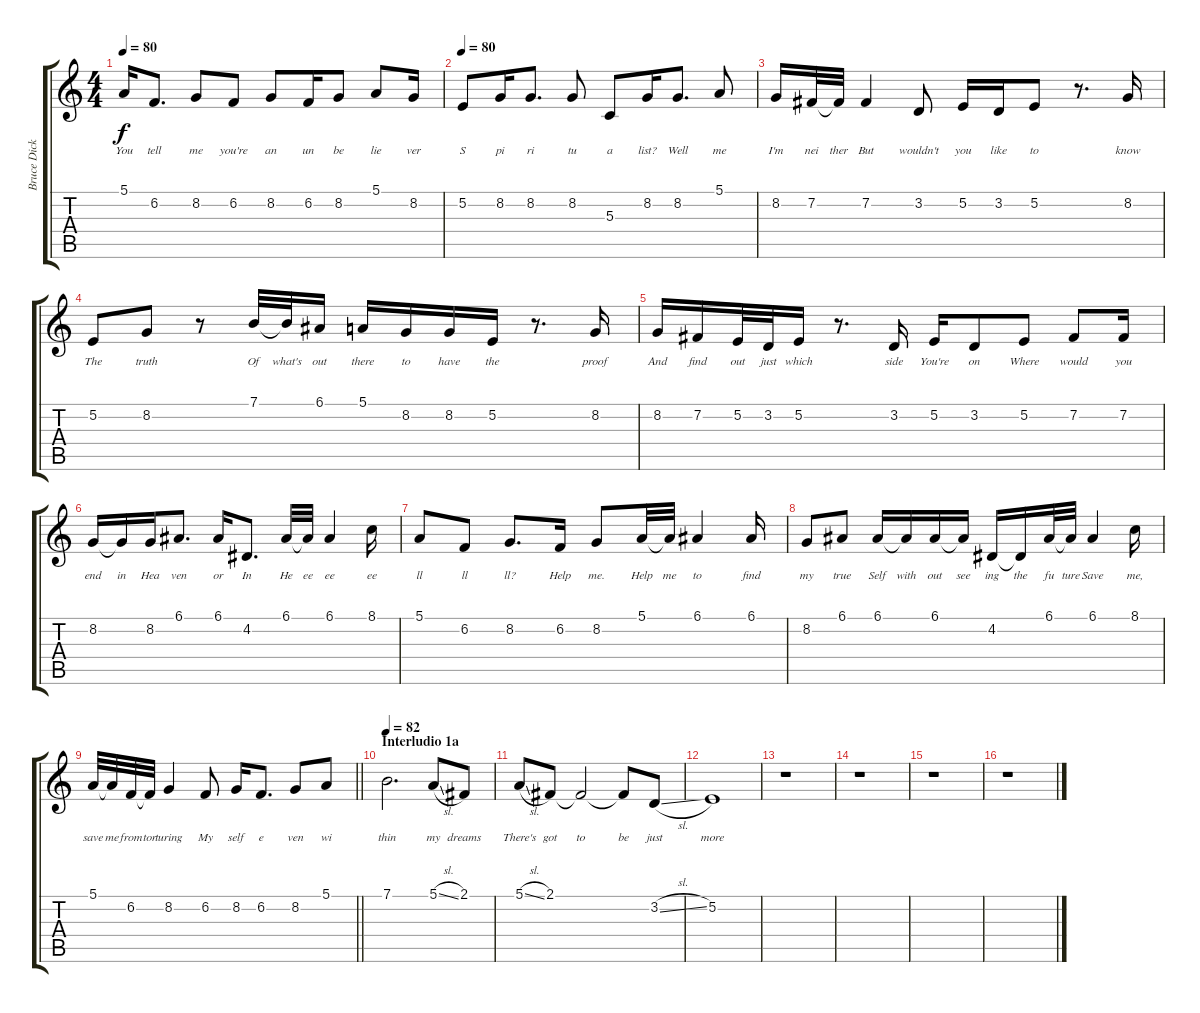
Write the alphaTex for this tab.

\track ("Bruce Dickinson" "Bruce Dick") {instrument lead2sawtooth}
\staff {score tabs}
\tuning (E4 B3 G3 D3 A2 E2) {hide}
\ts (4 4)
\tempo 80
\clef g2
\ks c
5.1.16{lyrics (0 "You") lyrics (1 "") lyrics (2 "") lyrics (3 "") lyrics (4 "") dy f} 6.2.8{d lyrics (0 "tell") lyrics (1 "") lyrics (2 "") lyrics (3 "") lyrics (4 "")} 8.2.8{lyrics (0 "me") lyrics (1 "") lyrics (2 "") lyrics (3 "") lyrics (4 "")} 6.2.8{lyrics (0 "you're") lyrics (1 "") lyrics (2 "") lyrics (3 "") lyrics (4 "")} 8.2.8{lyrics (0 "an") lyrics (1 "") lyrics (2 "") lyrics (3 "") lyrics (4 "")} 6.2.16{lyrics (0 "un") lyrics (1 "") lyrics (2 "") lyrics (3 "") lyrics (4 "")} 8.2.8{lyrics (0 "be") lyrics (1 "") lyrics (2 "") lyrics (3 "") lyrics (4 "")} 5.1.8{lyrics (0 "lie") lyrics (1 "") lyrics (2 "") lyrics (3 "") lyrics (4 "")} 8.2.16{lyrics (0 "ver") lyrics (1 "") lyrics (2 "") lyrics (3 "") lyrics (4 "")} |
\tempo 80
5.2.8{lyrics (0 "S") lyrics (1 "") lyrics (2 "") lyrics (3 "") lyrics (4 "")} 8.2.16{lyrics (0 "pi") lyrics (1 "") lyrics (2 "") lyrics (3 "") lyrics (4 "")} 8.2.8{d lyrics (0 "ri") lyrics (1 "") lyrics (2 "") lyrics (3 "") lyrics (4 "")} 8.2.8{lyrics (0 "tu") lyrics (1 "") lyrics (2 "") lyrics (3 "") lyrics (4 "")} 5.3.8{lyrics (0 "a") lyrics (1 "") lyrics (2 "") lyrics (3 "") lyrics (4 "")} 8.2.16{lyrics (0 "list?") lyrics (1 "") lyrics (2 "") lyrics (3 "") lyrics (4 "")} 8.2.8{d lyrics (0 "Well") lyrics (1 "") lyrics (2 "") lyrics (3 "") lyrics (4 "")} 5.1.8{lyrics (0 "me") lyrics (1 "") lyrics (2 "") lyrics (3 "") lyrics (4 "")} |
8.2.16{lyrics (0 "I'm") lyrics (1 "") lyrics (2 "") lyrics (3 "") lyrics (4 "")} 7.2.32{lyrics (0 "nei") lyrics (1 "") lyrics (2 "") lyrics (3 "") lyrics (4 "")} 7.2{t}.32{lyrics (0 "ther") lyrics (1 "") lyrics (2 "") lyrics (3 "") lyrics (4 "")} 7.2.4{lyrics (0 "But") lyrics (1 "") lyrics (2 "") lyrics (3 "") lyrics (4 "")} 3.2.8{lyrics (0 "wouldn't") lyrics (1 "") lyrics (2 "") lyrics (3 "") lyrics (4 "")} 5.2.16{lyrics (0 "you") lyrics (1 "") lyrics (2 "") lyrics (3 "") lyrics (4 "")} 3.2.16{lyrics (0 "like") lyrics (1 "") lyrics (2 "") lyrics (3 "") lyrics (4 "")} 5.2.8{lyrics (0 "to") lyrics (1 "") lyrics (2 "") lyrics (3 "") lyrics (4 "")} r.8{d} 8.2.16{lyrics (0 "know") lyrics (1 "") lyrics (2 "") lyrics (3 "") lyrics (4 "")} |
5.2.8{lyrics (0 "The") lyrics (1 "") lyrics (2 "") lyrics (3 "") lyrics (4 "")} 8.2.8{lyrics (0 "truth") lyrics (1 "") lyrics (2 "") lyrics (3 "") lyrics (4 "")} r.8 7.1.32{lyrics (0 "Of") lyrics (1 "") lyrics (2 "") lyrics (3 "") lyrics (4 "")} 7.1{t}.32{lyrics (0 "what's") lyrics (1 "") lyrics (2 "") lyrics (3 "") lyrics (4 "")} 6.1.16{lyrics (0 "out") lyrics (1 "") lyrics (2 "") lyrics (3 "") lyrics (4 "")} 5.1.16{lyrics (0 "there") lyrics (1 "") lyrics (2 "") lyrics (3 "") lyrics (4 "")} 8.2.16{lyrics (0 "to") lyrics (1 "") lyrics (2 "") lyrics (3 "") lyrics (4 "")} 8.2.16{lyrics (0 "have") lyrics (1 "") lyrics (2 "") lyrics (3 "") lyrics (4 "")} 5.2.16{lyrics (0 "the") lyrics (1 "") lyrics (2 "") lyrics (3 "") lyrics (4 "")} r.8{d} 8.2.16{lyrics (0 "proof") lyrics (1 "") lyrics (2 "") lyrics (3 "") lyrics (4 "")} |
8.2.16{lyrics (0 "And") lyrics (1 "") lyrics (2 "") lyrics (3 "") lyrics (4 "")} 7.2.16{lyrics (0 "find") lyrics (1 "") lyrics (2 "") lyrics (3 "") lyrics (4 "")} 5.2.32{lyrics (0 "out") lyrics (1 "") lyrics (2 "") lyrics (3 "") lyrics (4 "")} 3.2.32{lyrics (0 "just") lyrics (1 "") lyrics (2 "") lyrics (3 "") lyrics (4 "")} 5.2.16{lyrics (0 "which") lyrics (1 "") lyrics (2 "") lyrics (3 "") lyrics (4 "")} r.8{d} 3.2.16{lyrics (0 "side") lyrics (1 "") lyrics (2 "") lyrics (3 "") lyrics (4 "")} 5.2.16{lyrics (0 "You're") lyrics (1 "") lyrics (2 "") lyrics (3 "") lyrics (4 "")} 3.2.8{lyrics (0 "on") lyrics (1 "") lyrics (2 "") lyrics (3 "") lyrics (4 "")} 5.2.8{lyrics (0 "Where") lyrics (1 "") lyrics (2 "") lyrics (3 "") lyrics (4 "")} 7.2.8{lyrics (0 "would") lyrics (1 "") lyrics (2 "") lyrics (3 "") lyrics (4 "")} 7.2.16{lyrics (0 "you") lyrics (1 "") lyrics (2 "") lyrics (3 "") lyrics (4 "")} |
8.2.16{lyrics (0 "end") lyrics (1 "") lyrics (2 "") lyrics (3 "") lyrics (4 "")} 8.2{t}.16{lyrics (0 "in") lyrics (1 "") lyrics (2 "") lyrics (3 "") lyrics (4 "")} 8.2.16{lyrics (0 "Hea") lyrics (1 "") lyrics (2 "") lyrics (3 "") lyrics (4 "")} 6.1.8{d lyrics (0 "ven") lyrics (1 "") lyrics (2 "") lyrics (3 "") lyrics (4 "")} 6.1.16{lyrics (0 "or") lyrics (1 "") lyrics (2 "") lyrics (3 "") lyrics (4 "")} 4.2.8{d lyrics (0 "In") lyrics (1 "") lyrics (2 "") lyrics (3 "") lyrics (4 "")} 6.1.32{lyrics (0 "He") lyrics (1 "") lyrics (2 "") lyrics (3 "") lyrics (4 "")} 6.1{t}.32{lyrics (0 "ee") lyrics (1 "") lyrics (2 "") lyrics (3 "") lyrics (4 "")} 6.1.4{lyrics (0 "ee") lyrics (1 "") lyrics (2 "") lyrics (3 "") lyrics (4 "")} 8.1.16{lyrics (0 "ee") lyrics (1 "") lyrics (2 "") lyrics (3 "") lyrics (4 "")} |
5.1.8{lyrics (0 "ll") lyrics (1 "") lyrics (2 "") lyrics (3 "") lyrics (4 "")} 6.2.8{lyrics (0 "ll") lyrics (1 "") lyrics (2 "") lyrics (3 "") lyrics (4 "")} 8.2.8{d lyrics (0 "ll?") lyrics (1 "") lyrics (2 "") lyrics (3 "") lyrics (4 "")} 6.2.16{lyrics (0 "Help") lyrics (1 "") lyrics (2 "") lyrics (3 "") lyrics (4 "")} 8.2.8{lyrics (0 "me.") lyrics (1 "") lyrics (2 "") lyrics (3 "") lyrics (4 "")} 5.1.32{lyrics (0 "Help") lyrics (1 "") lyrics (2 "") lyrics (3 "") lyrics (4 "")} 5.1{t}.32{lyrics (0 "me") lyrics (1 "") lyrics (2 "") lyrics (3 "") lyrics (4 "")} 6.1.4{lyrics (0 "to") lyrics (1 "") lyrics (2 "") lyrics (3 "") lyrics (4 "")} 6.1.16{lyrics (0 "find") lyrics (1 "") lyrics (2 "") lyrics (3 "") lyrics (4 "")} |
8.2.8{lyrics (0 "my") lyrics (1 "") lyrics (2 "") lyrics (3 "") lyrics (4 "")} 6.1.8{lyrics (0 "true") lyrics (1 "") lyrics (2 "") lyrics (3 "") lyrics (4 "")} 6.1.16{lyrics (0 "Self") lyrics (1 "") lyrics (2 "") lyrics (3 "") lyrics (4 "")} 6.1{t}.16{lyrics (0 "with") lyrics (1 "") lyrics (2 "") lyrics (3 "") lyrics (4 "")} 6.1.16{lyrics (0 "out") lyrics (1 "") lyrics (2 "") lyrics (3 "") lyrics (4 "")} 6.1{t}.16{lyrics (0 "see") lyrics (1 "") lyrics (2 "") lyrics (3 "") lyrics (4 "")} 4.2.16{lyrics (0 "ing") lyrics (1 "") lyrics (2 "") lyrics (3 "") lyrics (4 "")} 4.2{t}.16{lyrics (0 "the") lyrics (1 "") lyrics (2 "") lyrics (3 "") lyrics (4 "")} 6.1.32{lyrics (0 "fu") lyrics (1 "") lyrics (2 "") lyrics (3 "") lyrics (4 "")} 6.1{t}.32{lyrics (0 "ture") lyrics (1 "") lyrics (2 "") lyrics (3 "") lyrics (4 "")} 6.1.4{lyrics (0 "Save") lyrics (1 "") lyrics (2 "") lyrics (3 "") lyrics (4 "")} 8.1.16{lyrics (0 "me,") lyrics (1 "") lyrics (2 "") lyrics (3 "") lyrics (4 "")} |
\barLineRight lightlight
5.1.32{lyrics (0 "save") lyrics (1 "") lyrics (2 "") lyrics (3 "") lyrics (4 "")} 5.1{t}.32{lyrics (0 "me") lyrics (1 "") lyrics (2 "") lyrics (3 "") lyrics (4 "")} 6.2.32{lyrics (0 "from") lyrics (1 "") lyrics (2 "") lyrics (3 "") lyrics (4 "")} 6.2{t}.32{lyrics (0 "tor") lyrics (1 "") lyrics (2 "") lyrics (3 "") lyrics (4 "")} 8.2.4{lyrics (0 "turing") lyrics (1 "") lyrics (2 "") lyrics (3 "") lyrics (4 "")} 6.2.8{lyrics (0 "My") lyrics (1 "") lyrics (2 "") lyrics (3 "") lyrics (4 "")} 8.2.16{lyrics (0 "self") lyrics (1 "") lyrics (2 "") lyrics (3 "") lyrics (4 "")} 6.2.8{d lyrics (0 "e") lyrics (1 "") lyrics (2 "") lyrics (3 "") lyrics (4 "")} 8.2.8{lyrics (0 "ven") lyrics (1 "") lyrics (2 "") lyrics (3 "") lyrics (4 "")} 5.1.8{lyrics (0 "wi") lyrics (1 "") lyrics (2 "") lyrics (3 "") lyrics (4 "")} |
\section ("" "Interludio 1a")
\tempo 82
7.1.2{d lyrics (0 "thin") lyrics (1 "") lyrics (2 "") lyrics (3 "") lyrics (4 "")} 5.1{sl}.8{lyrics (0 "my") lyrics (1 "") lyrics (2 "") lyrics (3 "") lyrics (4 "")} 2.1.8{lyrics (0 "dreams") lyrics (1 "") lyrics (2 "") lyrics (3 "") lyrics (4 "")} |
5.1{sl}.8{lyrics (0 "There's") lyrics (1 "") lyrics (2 "") lyrics (3 "") lyrics (4 "")} 2.1.8{lyrics (0 "got") lyrics (1 "") lyrics (2 "") lyrics (3 "") lyrics (4 "")} 2.1{t}.2{lyrics (0 "to") lyrics (1 "") lyrics (2 "") lyrics (3 "") lyrics (4 "")} 2.1{t}.8{lyrics (0 "be") lyrics (1 "") lyrics (2 "") lyrics (3 "") lyrics (4 "")} 3.2{sl}.8{lyrics (0 "just") lyrics (1 "") lyrics (2 "") lyrics (3 "") lyrics (4 "")} |
5.2.1{lyrics (0 "more") lyrics (1 "") lyrics (2 "") lyrics (3 "") lyrics (4 "")} |
r.1 |
r.1 |
r.1 |
r.1
